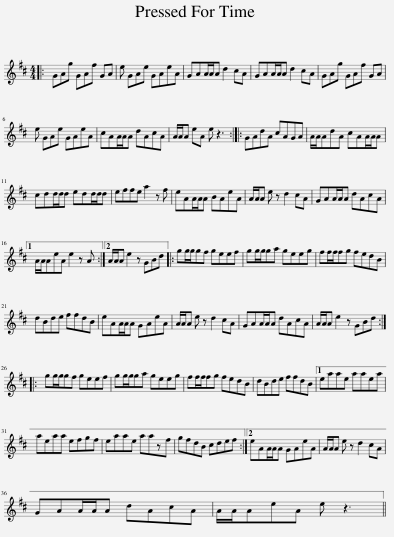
X:1
L:1/8
M:4/4
I:linebreak $
K:D
V:1 treble
V:1
|: GAg GAf GA | e GAe GAeA | GAA/A/A d2 cA | GAA/A/A d2 cA | GAg GAf GA |$ %5
 e GAe GAeA | cAA/A/A dAcA | A/A/A eA e z3 :: GAdA cAGA | A/A/AdA cAA/A/A |$ %10
 cdd/d/d edd/d/d | effe a2 z f | eAA/A/A BAeA | A/A/A e z d2 cA | GAA/A/A dAcA |1$ %15
 A/A/AeA e2 z A :|2 A/A/A e2 z GBd |: gg/g/gf geef | gg/g/ga geeg | ff/f/fg fedB |$ %20
 dBde ffdB | eAA/A/A GAeA | A/A/A e z d2 cA | GAA/A/A dAcA | A/A/A e2 z GBd ::$ %25
 gg/g/gf geef | gg/g/ga geeg | ff/f/fg fedB | dBde ffdB |1 eaae aaea |$ %30
 aeaa efgf | eaae aazf | gfdB cdef :|2 eAA/A/A GAeA | A/A/A e z d2 cA |$ %35
 GAA/A/A dAcA | A/A/AeA e z3 || %37
